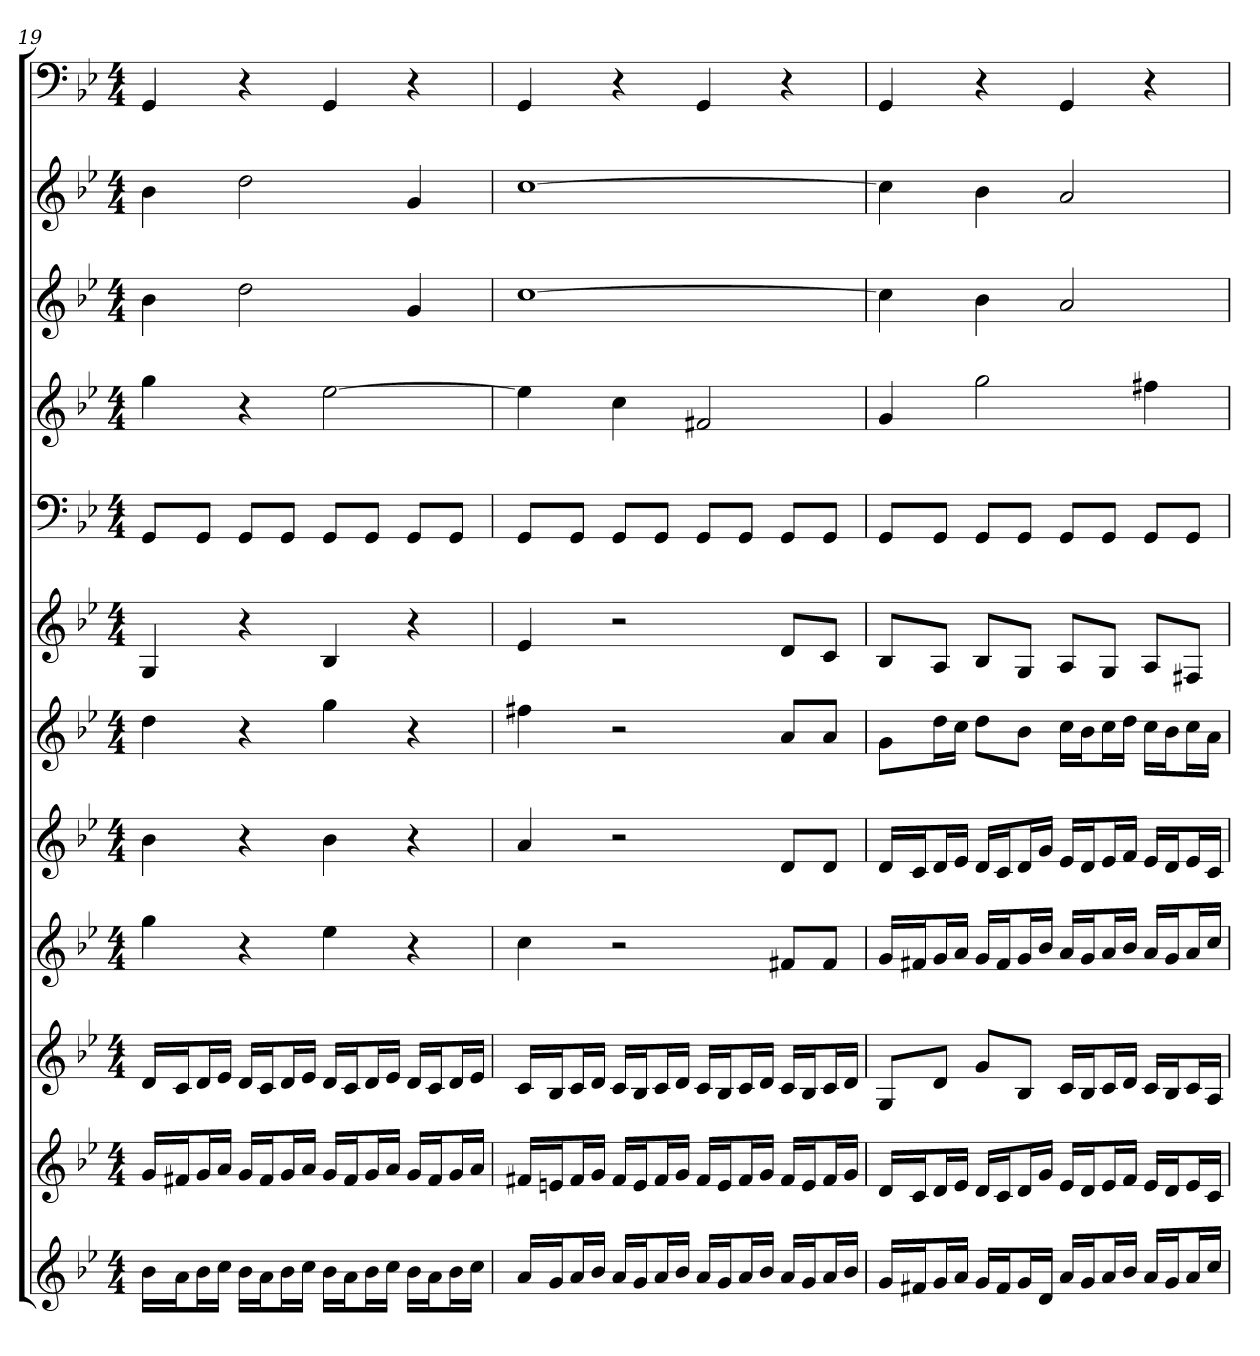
**kern	**kern	**kern	**kern	**kern	**kern	**kern	**kern	**kern	**kern	**kern	**kern
*part12	*part11	*part10	*part9	*part8	*part7	*part6	*part5	*part4	*part3	*part2	*part1
*staff12	*staff11	*staff10	*staff9	*staff8	*staff7	*staff6	*staff5	*staff4	*staff3	*staff2	*staff1
*k[b-e-]	*k[b-e-]	*k[b-e-]	*k[b-e-]	*k[b-e-]	*k[b-e-]	*k[b-e-]	*k[b-e-]	*k[b-e-]	*k[b-e-]	*k[b-e-]	*k[b-e-]
*g:	*g:	*g:	*g:	*g:	*g:	*g:	*g:	*g:	*g:	*g:	*g:
*M4/4	*M4/4	*M4/4	*M4/4	*M4/4	*M4/4	*M4/4	*M4/4	*M4/4	*M4/4	*M4/4	*M4/4
=19	=19	=19	=19	=19	=19	=19	=19	=19	=19	=19	=19
16b-LL	16gLL	16dLL	4gg	4b-	4dd	4G	8GGL	4gg	4b-	4b-	4GG
16aJ	16f#XJ	16cJ	.	.	.	.	.	.	.	.	.
16b-L	16gL	16dL	.	.	.	.	8GGJ	.	.	.	.
16ccJJ	16aJJ	16e-JJ	.	.	.	.	.	.	.	.	.
16b-LL	16gLL	16dLL	4r	4r	4r	4r	8GGL	4r	2dd	2dd	4r
16aJ	16f#J	16cJ	.	.	.	.	.	.	.	.	.
16b-L	16gL	16dL	.	.	.	.	8GGJ	.	.	.	.
16ccJJ	16aJJ	16e-JJ	.	.	.	.	.	.	.	.	.
16b-LL	16gLL	16dLL	4ee-	4b-	4gg	4B-	8GGL	[2ee-	.	.	4GG
16aJ	16f#J	16cJ	.	.	.	.	.	.	.	.	.
16b-L	16gL	16dL	.	.	.	.	8GGJ	.	.	.	.
16ccJJ	16aJJ	16e-JJ	.	.	.	.	.	.	.	.	.
16b-LL	16gLL	16dLL	4r	4r	4r	4r	8GGL	.	4g	4g	4r
16aJ	16f#J	16cJ	.	.	.	.	.	.	.	.	.
16b-L	16gL	16dL	.	.	.	.	8GGJ	.	.	.	.
16ccJJ	16aJJ	16e-JJ	.	.	.	.	.	.	.	.	.
=20	=20	=20	=20	=20	=20	=20	=20	=20	=20	=20	=20
16aLL	16f#XLL	16cLL	4cc	4a	4ff#X	4e-	8GGL	4ee-]	[1cc	[1cc	4GG
16gJ	16enJ	16B-J	.	.	.	.	.	.	.	.	.
16aL	16f#L	16cL	.	.	.	.	8GGJ	.	.	.	.
16b-JJ	16gJJ	16dJJ	.	.	.	.	.	.	.	.	.
16aLL	16f#LL	16cLL	2r	2r	2r	2r	8GGL	4cc	.	.	4r
16gJ	16eJ	16B-J	.	.	.	.	.	.	.	.	.
16aL	16f#L	16cL	.	.	.	.	8GGJ	.	.	.	.
16b-JJ	16gJJ	16dJJ	.	.	.	.	.	.	.	.	.
16aLL	16f#LL	16cLL	.	.	.	.	8GGL	2f#X	.	.	4GG
16gJ	16eJ	16B-J	.	.	.	.	.	.	.	.	.
16aL	16f#L	16cL	.	.	.	.	8GGJ	.	.	.	.
16b-JJ	16gJJ	16dJJ	.	.	.	.	.	.	.	.	.
16aLL	16f#LL	16cLL	8f#XL	8dL	8aL	8dL	8GGL	.	.	.	4r
16gJ	16eJ	16B-J	.	.	.	.	.	.	.	.	.
16aL	16f#L	16cL	8f#J	8dJ	8aJ	8cJ	8GGJ	.	.	.	.
16b-JJ	16gJJ	16dJJ	.	.	.	.	.	.	.	.	.
=21	=21	=21	=21	=21	=21	=21	=21	=21	=21	=21	=21
16gLL	16dLL	8GL	16gLL	16dLL	8gL	8B-L	8GGL	4g	4cc]	4cc]	4GG
16f#XJ	16cJ	.	16f#XJ	16cJ	.	.	.	.	.	.	.
16gL	16dL	8dJ	16gL	16dL	16ddL	8AJ	8GGJ	.	.	.	.
16aJJ	16e-JJ	.	16aJJ	16e-JJ	16ccJJ	.	.	.	.	.	.
16gLL	16dLL	8gL	16gLL	16dLL	8ddL	8B-L	8GGL	2gg	4b-	4b-	4r
16f#J	16cJ	.	16f#J	16cJ	.	.	.	.	.	.	.
16gL	16dL	8B-J	16gL	16dL	8b-J	8GJ	8GGJ	.	.	.	.
16dJJ	16gJJ	.	16b-JJ	16gJJ	.	.	.	.	.	.	.
16aLL	16e-LL	16cLL	16aLL	16e-LL	16ccLL	8AL	8GGL	.	2a	2a	4GG
16gJ	16dJ	16B-J	16gJ	16dJ	16b-J	.	.	.	.	.	.
16aL	16e-L	16cL	16aL	16e-L	16ccL	8GJ	8GGJ	.	.	.	.
16b-JJ	16fJJ	16dJJ	16b-JJ	16fJJ	16ddJJ	.	.	.	.	.	.
16aLL	16e-LL	16cLL	16aLL	16e-LL	16ccLL	8AL	8GGL	4ff#X	.	.	4r
16gJ	16dJ	16B-J	16gJ	16dJ	16b-J	.	.	.	.	.	.
16aL	16e-L	16cL	16aL	16e-L	16ccL	8F#XJ	8GGJ	.	.	.	.
16ccJJ	16cJJ	16AJJ	16ccJJ	16cJJ	16aJJ	.	.	.	.	.	.
=	=	=	=	=	=	=	=	=	=	=	=
*-	*-	*-	*-	*-	*-	*-	*-	*-	*-	*-	*-
